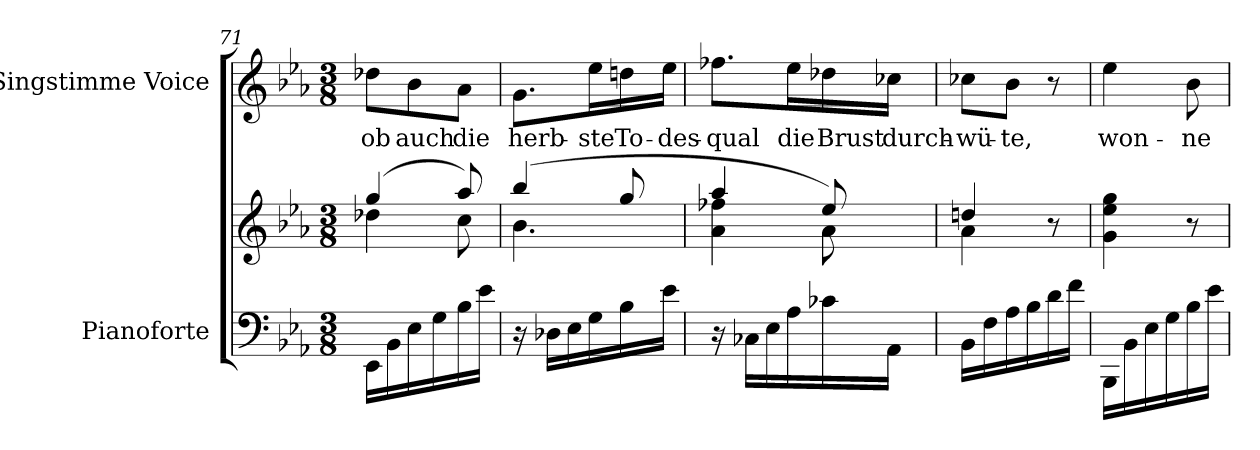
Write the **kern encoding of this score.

**kern	**kern	**kern	**text
*part2	*part2	*part1	*part1
*staff3	*staff2	*staff1	*staff1
*I"Pianoforte	*	*I"Singstimme Voice	*
*I'Pno	*	*	*
*clefF4	*clefG2	*clefG2	*
*k[b-e-a-]	*k[b-e-a-]	*k[b-e-a-]	*
*M3/8	*M3/8	*M3/8	*
=71	=71	=71	=71
*	*^	*	*
16EE-\LL	(4gg/	4dd-X\	8dd-X\L	ob
16BB-\	.	.	.	.
16E-\	.	.	8b-\	auch
16G\	.	.	.	.
16B-\	8aa-/)	8cc\	8a-\J	die
16e-\JJ	.	.	.	.
=72	=72	=72	=72	=72
16r	(4bb-/	4.b-\	8.g\L	herb-
16D-X\LL	.	.	.	.
16E-\	.	.	.	.
16G\	.	.	16ee-\L	-ste
16B-\	8gg/	.	16ddn\	To-
16e-\JJ	.	.	16ee-\JJ	-des-
=73	=73	=73	=73	=73
16r	4aa-/	4a-\ 4ff-X\	8.ff-X\L	-qual
16C-X\LL	.	.	.	.
16E-\	.	.	.	.
16A-\	.	.	16ee-\L	die
16c-X\	8ee-/)	8a-\	16dd-X\	Brust
16AA-\JJ	.	.	16cc-X\JJ	durch-
=74	=74	=74	=74	=74
16BB-\LL	4ddn/	4a-\	8cc-X\L	-wü-
16F\	.	.	.	.
16A-\	.	.	8b-\J	-te,
16B-\	.	.	.	.
16d\	8r	8ryy	8r	.
16f\JJ	.	.	.	.
*	*v	*v	*	*
=75	=75	=75	=75
16BBB-\LL	4g\ 4ee-\ 4gg\	4ee-\	won-
16BB-\	.	.	.
16E-\	.	.	.
16G\	.	.	.
16B-\	8r	8b-\	-ne-
16e-\JJ	.	.	.
=	=	=	=
*-	*-	*-	*-
